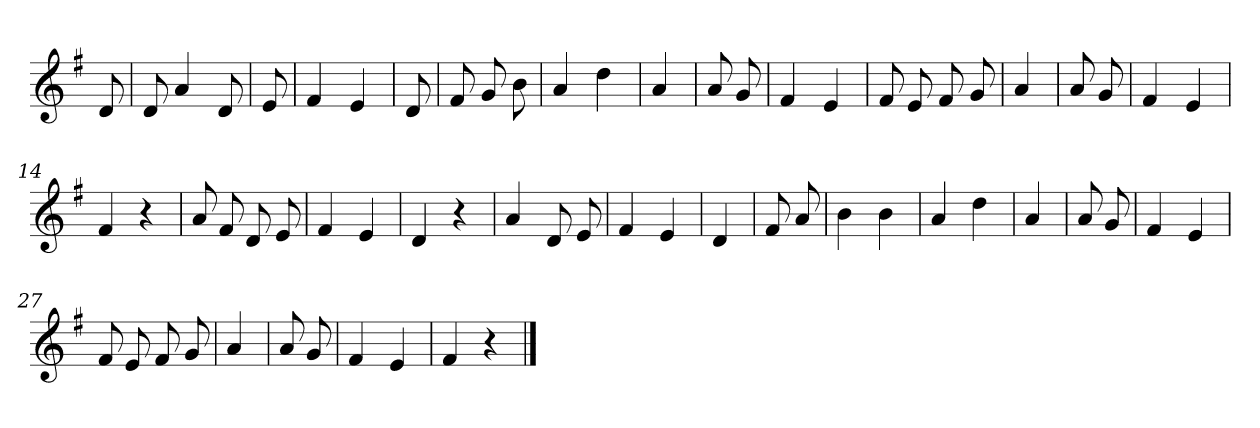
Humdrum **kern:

**kern
*part1
*staff1
*clefG2
*k[f#]
=
8d
=1
8d
4a
8d
=2y
8e
=3
4f#
4e
=4
8d
=5
8f#
8g
8b
=6
4a
4dd
=7
4a
=8
8a
8g
=9
4f#
4e
=10
8f#
8e
8f#
8g
=11
4a
=12
8a
8g
=13
4f#
4e
=14
4f#
4r
=15
8a
8f#
8d
8e
=16
4f#
4e
=17
4d
4r
=18
4a
8d
8e
=19
4f#
4e
=20
4d
=21
8f#
8a
=22
4b
4b
=23
4a
4dd
=24
4a
=25
8a
8g
=26
4f#
4e
=27
8f#
8e
8f#
8g
=28
4a
=29
8a
8g
=30
4f#
4e
=31
4f#
4r
==
*-
